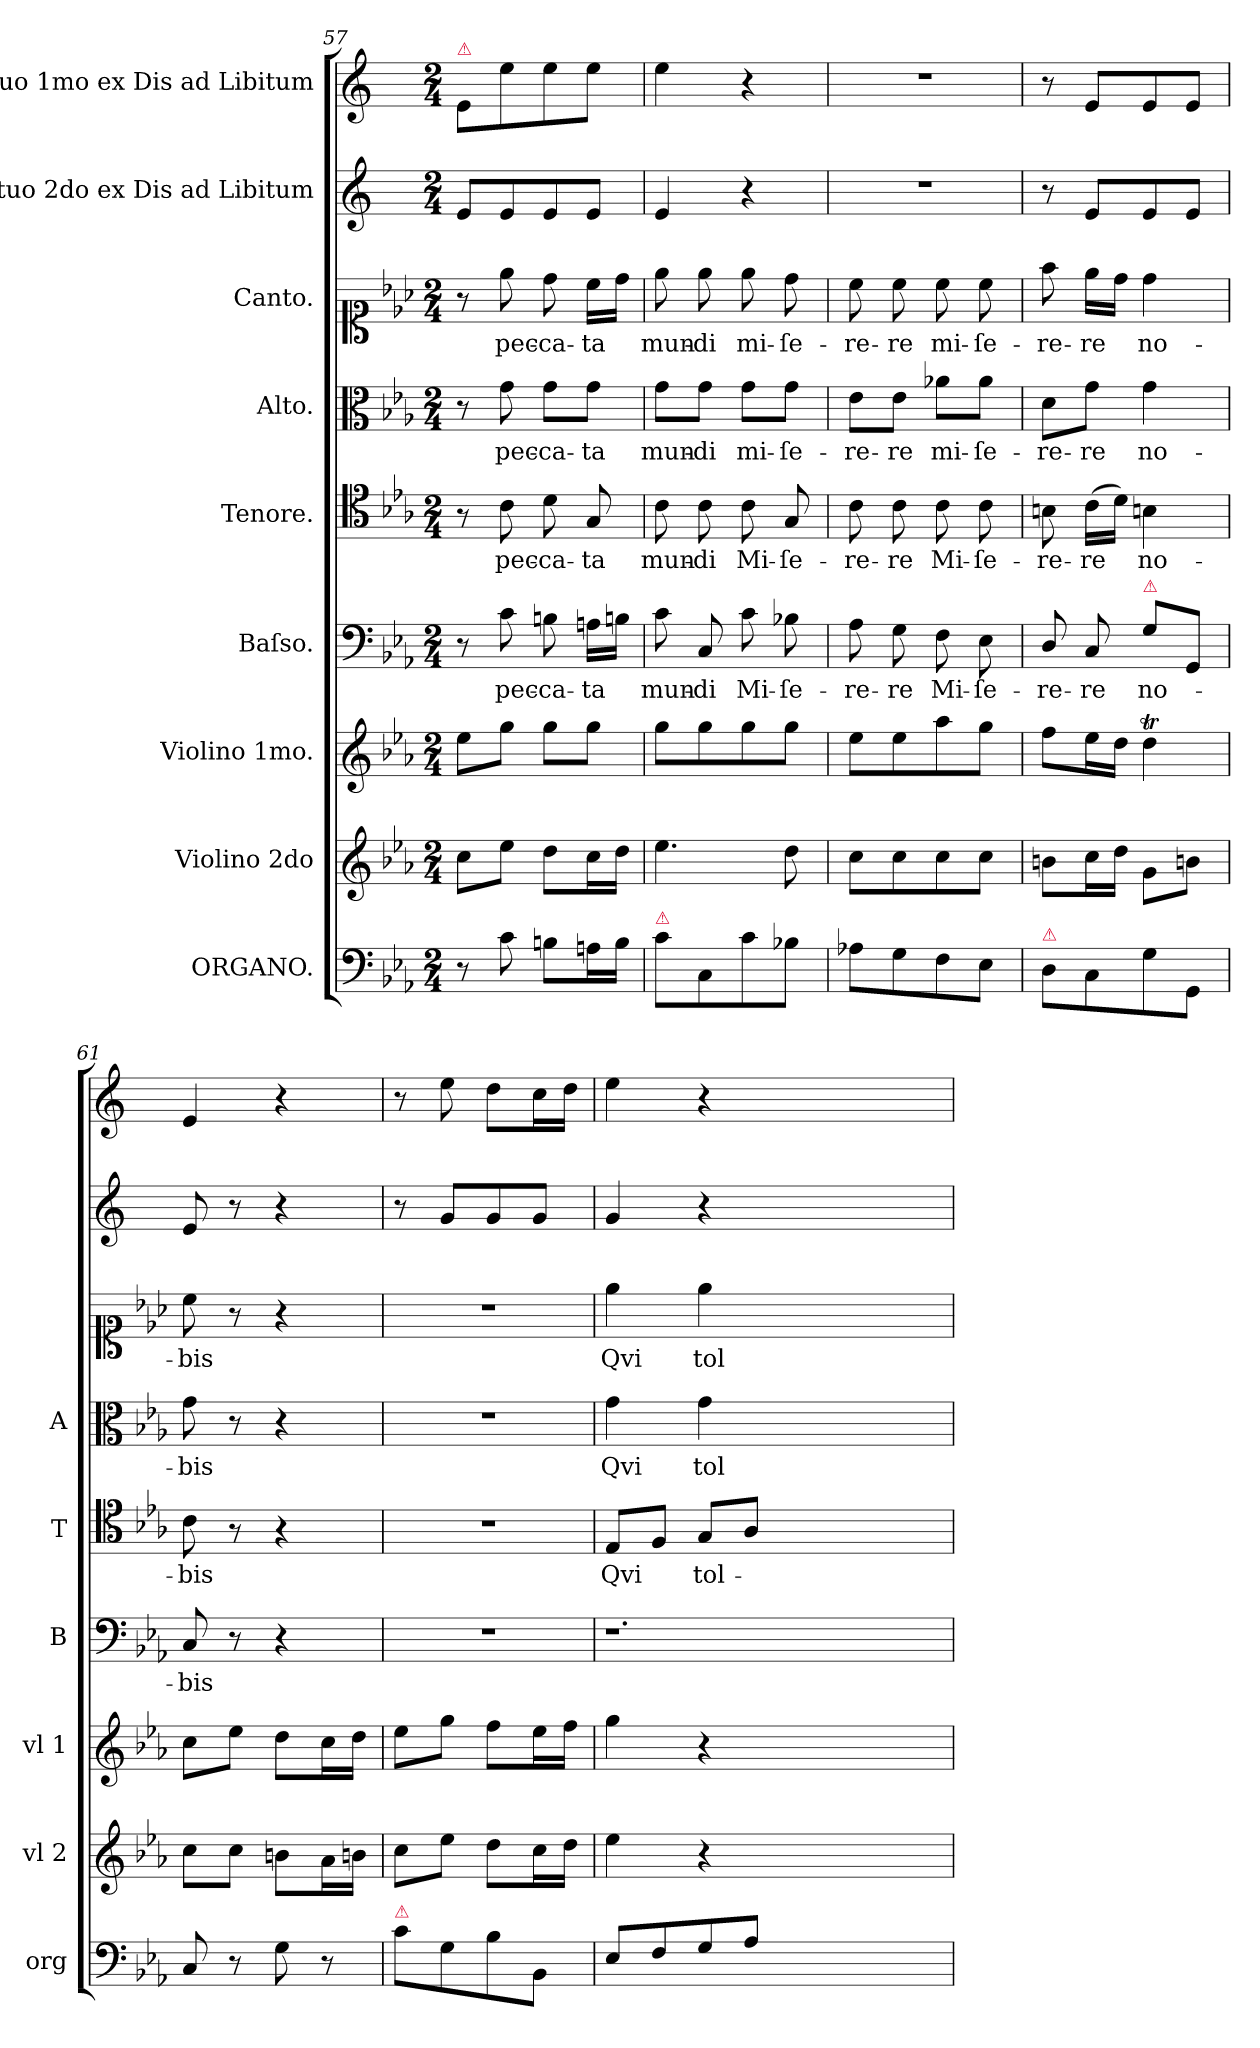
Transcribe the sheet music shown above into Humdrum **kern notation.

**kern	**kern	**kern	**kern	**text	**kern	**text	**kern	**text	**kern	**text	**kern	**kern
*part9	*part8	*part7	*part6	*part6	*part5	*part5	*part4	*part4	*part3	*part3	*part2	*part1
*staff9	*staff8	*staff7	*staff6	*staff6	*staff5	*staff5	*staff4	*staff4	*staff3	*staff3	*staff2	*staff1
*I"ORGANO.	*I"Violino 2do	*I"Violino 1mo.	*I"Baſso.	*	*I"Tenore.	*	*I"Alto.	*	*I"Canto.	*	*I"Lituo 2do ex Dis ad Libitum	*I"Lituo 1mo ex Dis ad Libitum
*I'org	*I'vl 2	*I'vl 1	*I'B	*	*I'T	*	*I'A	*	*	*	*	*
*clefF4	*clefG2	*clefG2	*clefF4	*	*clefC4	*	*clefC3	*	*clefC1	*	*clefG2	*clefG2
*	*	*	*	*	*	*	*	*	*	*	*ITrd5c9	*ITrd5c9
*k[b-e-a-]	*k[b-e-a-]	*k[b-e-a-]	*k[b-e-a-]	*	*k[b-e-a-]	*	*k[b-e-a-]	*	*k[b-e-a-]	*	*k[b-e-a-]	*k[b-e-a-]
*M2/4	*M2/4	*M2/4	*M2/4	*	*M2/4	*	*M2/4	*	*M2/4	*	*M2/4	*M2/4
=57	=57	=57	=57	=57	=57	=57	=57	=57	=57	=57	=57	=57
!	!	!	!	!	!	!	!	!	!	!	!	!LO:TX:a:color=crimson:t=⚠
8r	8cc\L	8ee-\L	8r	.	8r	.	8r	.	8r	.	8G/L	8G/L
8c\	8ee-\J	8gg\J	8c\	pec-	8c\	pec-	8g\	pec-	8ee-\	pec-	8G/	8g\
8Bn\L	8dd\L	8gg\L	8Bn\	-ca-	8d\	-ca-	8g\L	-ca-	8dd\	-ca-	8G/	8g\
16An\L	16cc\L	8gg\J	16An\LL	-ta	8G/	-ta	8g\J	-ta	16cc\LL	-ta	8G/J	8g\J
16B\JJ	16dd\JJ	.	16Bn\JJ	.	.	.	.	.	16dd\JJ	.	.	.
=58	=58	=58	=58	=58	=58	=58	=58	=58	=58	=58	=58	=58
!LO:TX:a:color=crimson:t=⚠	!	!	!	!	!	!	!	!	!	!	!	!
8c\L	4.ee-\	8gg\L	8c\	mun-	8c\	mun-	8g\L	mun-	8ee-\	mun-	4G/	4g\
8C/	.	8gg\	8C/	-di	8c\	-di	8g\J	-di	8ee-\	-di	.	.
8c\	.	8gg\	8c\	Mi-	8c\	Mi-	8g\L	mi-	8ee-\	mi-	4r	4r
8B-X\J	8dd\	8gg\J	8B-X\	-ſe-	8G/	-ſe-	8g\J	-ſe-	8dd\	-ſe-	.	.
=59	=59	=59	=59	=59	=59	=59	=59	=59	=59	=59	=59	=59
8A-X\L	8cc\L	8ee-\L	8A-\	-re-	8c\	-re-	8e-\L	-re-	8cc\	-re-	2r	2r
8G\	8cc\	8ee-\	8G\	-re	8c\	-re	8e-\J	-re	8cc\	-re	.	.
8F\	8cc\	8aa-\	8F\	Mi-	8c\	Mi-	8a-X\L	mi-	8cc\	mi-	.	.
8E-\J	8cc\J	8gg\J	8E-\	-ſe-	8c\	-ſe-	8a-\J	-ſe-	8cc\	-ſe-	.	.
=60	=60	=60	=60	=60	=60	=60	=60	=60	=60	=60	=60	=60
!LO:TX:a:color=crimson:t=⚠	!	!	!	!	!	!	!	!	!	!	!	!
8D\L	8bn\L	8ff\L	8D/	-re-	8Bn\	-re-	8d\L	-re-	8ff\	-re-	8r	8r
8C\	16cc\L	16ee-\L	8C/	-re	(16c\LL	-re	8g\J	-re	16ee-\LL	-re	8G/L	8G/L
.	16dd\JJ	16dd\JJ	.	.	16d\JJ)	.	.	.	16dd\JJ	.	.	.
!	!	!	!LO:TX:a:color=crimson:t=⚠	!	!	!	!	!	!	!	!	!
8G\	8g\L	4ddt\	8G\L	no-	4Bn\	no-	4g\	no-	4dd\	no-	8G/	8G/
8GG/J	8bn\J	.	8GG/J	.	.	.	.	.	.	.	8G/J	8G/J
=61	=61	=61	=61	=61	=61	=61	=61	=61	=61	=61	=61	=61
8C/	8cc\L	8cc\L	8C/	-bis	8c\	-bis	8g\	-bis	8cc\	-bis	8G/	4G/
8r	8cc\J	8ee-\J	8r	.	8r	.	8r	.	8r	.	8r	.
8G\	8bn\L	8dd\L	4r	.	4r	.	4r	.	4r	.	4r	4r
8r	16a-\L	16cc\L	.	.	.	.	.	.	.	.	.	.
.	16bn\JJ	16dd\JJ	.	.	.	.	.	.	.	.	.	.
=62	=62	=62	=62	=62	=62	=62	=62	=62	=62	=62	=62	=62
!LO:TX:a:color=crimson:t=⚠	!	!	!	!	!	!	!	!	!	!	!	!
8c\L	8cc\L	8ee-\L	2r	.	2r	.	2r	.	2r	.	8r	8r
8G\	8ee-\J	8gg\J	.	.	.	.	.	.	.	.	8B-/L	8g\
8B-\	8dd\L	8ff\L	.	.	.	.	.	.	.	.	8B-/	8f\L
8BB-/J	16cc\L	16ee-\L	.	.	.	.	.	.	.	.	8B-/J	16e-\L
.	16dd\JJ	16ff\JJ	.	.	.	.	.	.	.	.	.	16f\JJ
=	=	=	=	=	=	=	=	=	=	=	=	=
8E-/L	4ee-\	4gg\	1.r	.	8E-/L	Qvi	4g\	Qvi	4ee-\	Qvi	4B-/	4g\
8F/	.	.	.	.	8F/J	.	.	.	.	.	.	.
8G/	4r	4r	.	.	8G/L	tol-	4g\	tol-	4ee-\	tol-	4r	4r
8A-/J	.	.	.	.	8A-/J	.	.	.	.	.	.	.
1ryy	1ryy	1ryy	.	.	1ryy	.	1ryy	.	1ryy	.	1ryy	1ryy
=	=	=	=	=	=	=	=	=	=	=	=	=
*-	*-	*-	*-	*-	*-	*-	*-	*-	*-	*-	*-	*-
